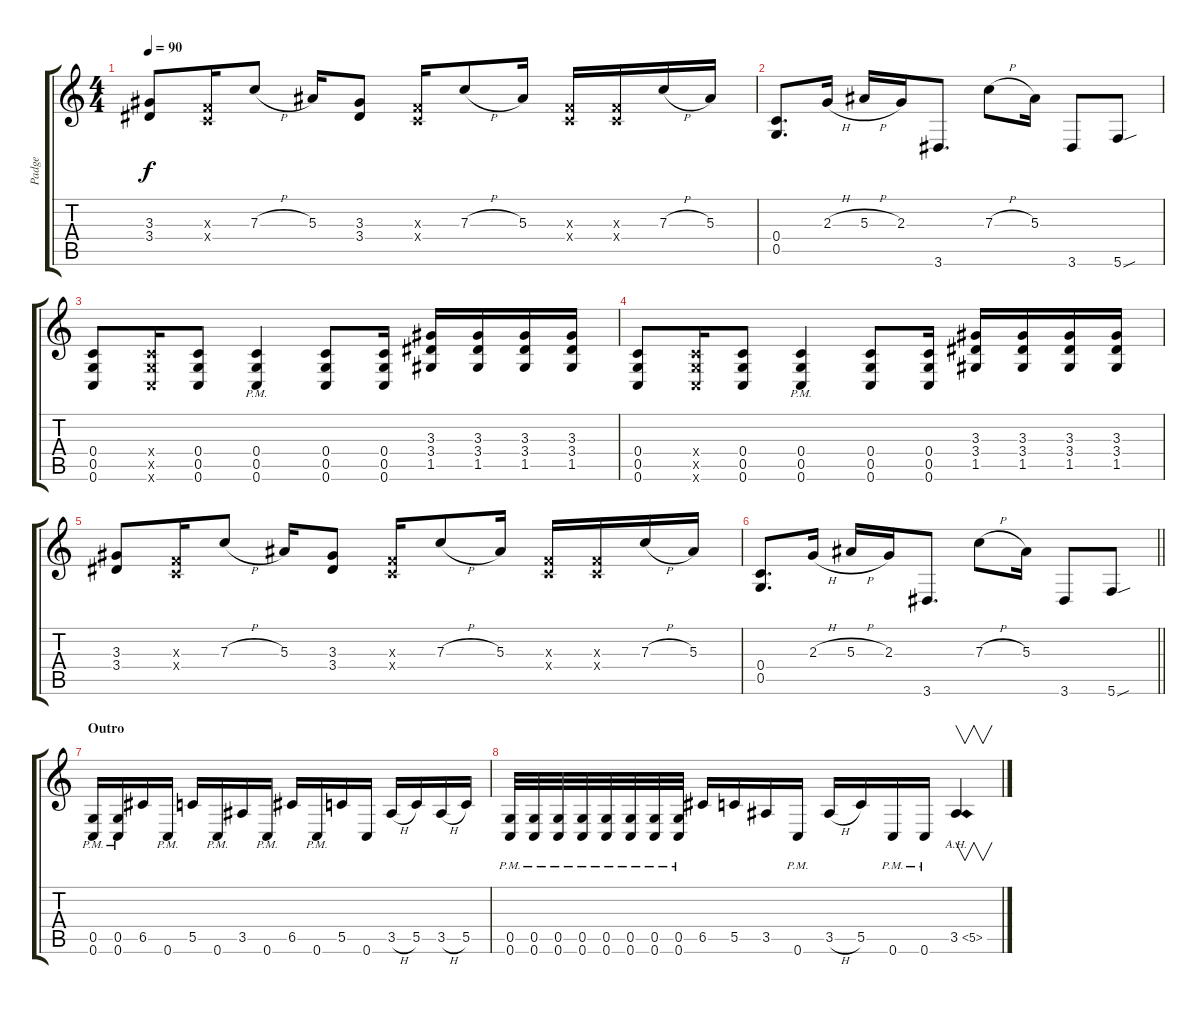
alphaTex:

\track ("Padge" "Padge") {instrument electricguitarjazz}
\staff {score tabs}
\tuning (D4 A3 F3 C3 G2 C2) {hide}
\ts (4 4)
\tempo 90
\clef g2
\ks c
(3.3 3.4).8{dy f} (0.3{x} 0.4{x}).16 7.3{h}.8 5.3.16 (3.3 3.4).8 (0.3{x} 0.4{x}).16 7.3{h}.8 5.3.16 (0.3{x} 0.4{x}).16 (0.3{x} 0.4{x}).16 7.3{h}.16 5.3.16 |
(0.4 0.5).8{d} 2.3{h}.16 5.3{h}.16 2.3.16 3.6.8{d} 7.3{h}.8 5.3.16 3.6.8 5.6{sou}.8 |
(0.4 0.5 0.6).8 (0.4{x} 0.5{x} 0.6{x}).16 (0.4 0.5 0.6).8 (0.4{pm} 0.5{pm} 0.6{pm}).4 (0.4 0.5 0.6).8 (0.4 0.5 0.6).16 (3.3 3.4 1.5).16 (3.3 3.4 1.5).16 (3.3 3.4 1.5).16 (3.3 3.4 1.5).16 |
(0.4 0.5 0.6).8 (0.4{x} 0.5{x} 0.6{x}).16 (0.4 0.5 0.6).8 (0.4{pm} 0.5{pm} 0.6{pm}).4 (0.4 0.5 0.6).8 (0.4 0.5 0.6).16 (3.3 3.4 1.5).16 (3.3 3.4 1.5).16 (3.3 3.4 1.5).16 (3.3 3.4 1.5).16 |
(3.3 3.4).8 (0.3{x} 0.4{x}).16 7.3{h}.8 5.3.16 (3.3 3.4).8 (0.3{x} 0.4{x}).16 7.3{h}.8 5.3.16 (0.3{x} 0.4{x}).16 (0.3{x} 0.4{x}).16 7.3{h}.16 5.3.16 |
\barLineRight lightlight
(0.4 0.5).8{d} 2.3{h}.16 5.3{h}.16 2.3.16 3.6.8{d} 7.3{h}.8 5.3.16 3.6.8 5.6{sou}.8 |
\section ("" "Outro")
(0.5{pm} 0.6{pm}).16 (0.5{pm} 0.6{pm}).16 6.5.16 0.6{pm}.16 5.5.16 0.6{pm}.16 3.5.16 0.6{pm}.16 6.5.16 0.6{pm}.16 5.5.16 0.6.16 3.5{h}.16 5.5.16 3.5{h}.16 5.5.16 |
(0.5{pm} 0.6{pm}).32 (0.5{pm} 0.6{pm}).32 (0.5{pm} 0.6{pm}).32 (0.5{pm} 0.6{pm}).32 (0.5{pm} 0.6{pm}).32 (0.5{pm} 0.6{pm}).32 (0.5{pm} 0.6{pm}).32 (0.5{pm} 0.6{pm}).32 6.5.16 5.5.16 3.5.16 0.6{pm}.16 3.5{h}.16 5.5.16 0.6{pm}.16 0.6{pm}.16 3.5{ah 2}.4{v instrument guitarharmonics}
